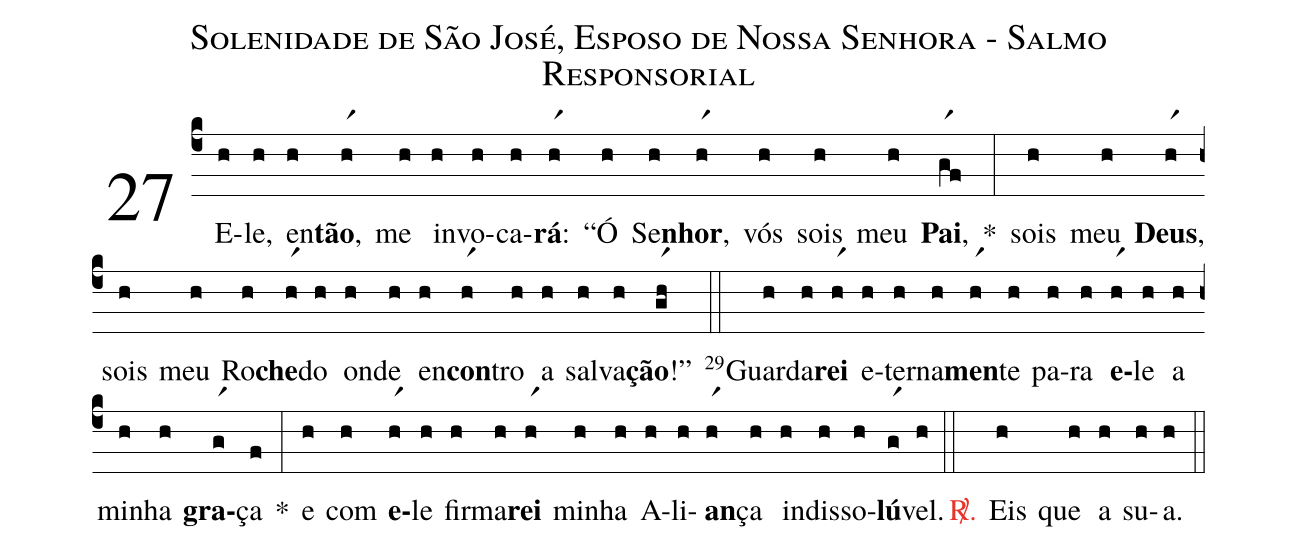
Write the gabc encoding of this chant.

name: Solenidade de São José, Esposo de Nossa Senhora - Salmo Responsorial;
%%
(c4)

<v>\VSup{27}</v>E(h)le,(h) en(h)<b>tão</b>,(hr1) me(h) in(h)vo(h)ca(h)<b>rá</b>:(hr1) ``Ó(h) Se(h)<b>nhor</b>,(hr1) vós(h) sois(h) meu(h) <b>Pai</b>,(gr1f) *(:)
sois(h) meu(h) <b>Deus</b>,(hr1) sois(h) meu(h) Ro(h)<b>che</b>(hr1)do(h) on(h)de(h) en(h)<b>con</b>(hr1)tro(h) a(h) sal(h)va(h)<b>ção</b>!''(gr1h)

(::)

<v>\VSup{29}</v>Guar(h)da(h)<b>rei</b>(hr1) e(h)ter(h)na(h)<b>men</b>(hr1)te(h) pa(h)ra(h) <b>e</b>(hr1)le(h) a(h) mi(h)nha(h) <b>gra</b>(gr1)ça(f) *(:)
e(h) com(h) <b>e</b>(hr1)le(h) fir(h)ma(h)<b>rei</b>(hr1) mi(h)nha(h) A(h)li(h)<b>an</b>(hr1)ça(h) in(h)dis(h)so(h)<b>lú</b>(gr1)vel.(h)

(::)

<c><sp>R/</sp>.</c>() Eis(h) que(h) a(h) su(h)a.(h)

(::)
